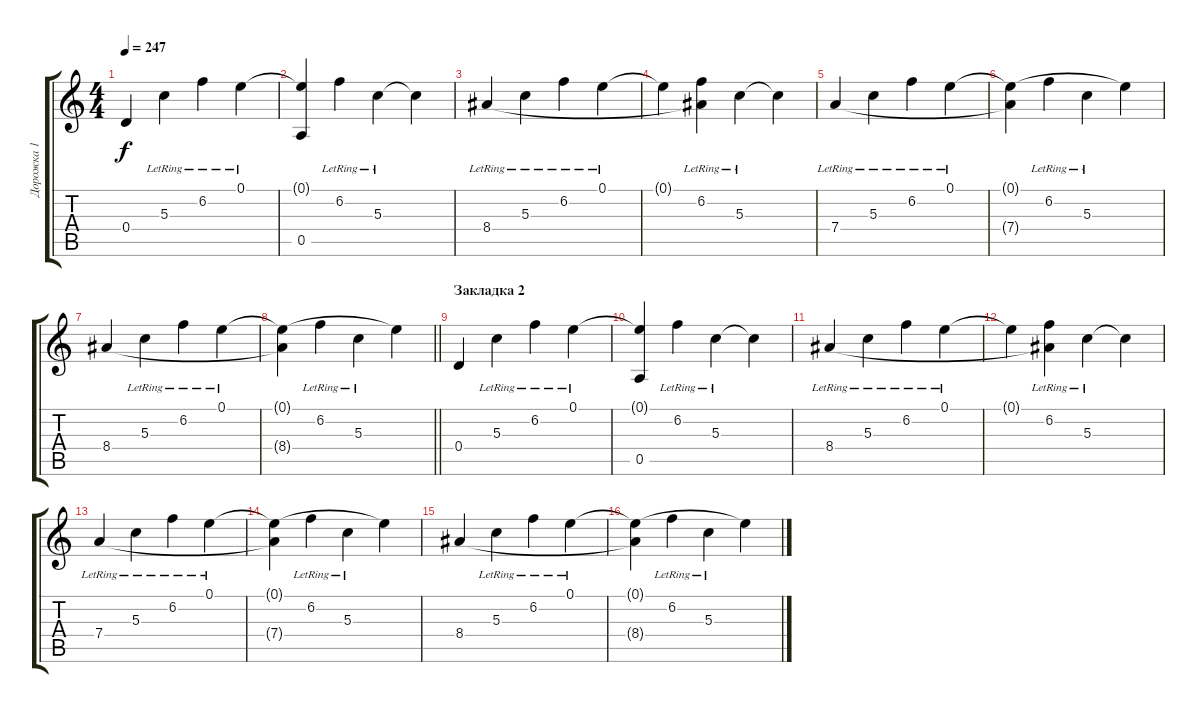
\track ("Дорожка 1" "Дорожка 1") {instrument acousticguitarnylon}
\staff {score tabs}
\tuning (E4 B3 G3 D3 A2 E2) {hide}
\ts (4 4)
\tempo 247
\clef g2
\ks c
0.4.4{dy f} 5.3{lr}.4 6.2{lr}.4 0.1{lr}.4 |
(0.1{t} 0.5).4 6.2{lr}.4 5.3{lr}.4 5.3{t}.4 |
8.4{lr}.4 5.3{lr}.4 6.2{lr}.4 0.1{lr}.4 |
0.1{t}.4 (6.2{lr} 8.4{t}).4 5.3{lr}.4 5.3{t}.4 |
7.4{lr}.4 5.3{lr}.4 6.2{lr}.4 0.1{lr}.4 |
(0.1{t} 7.4{t}).4 6.2{lr}.4 5.3{lr}.4 0.1{t}.4 |
8.4.4 5.3{lr}.4 6.2{lr}.4 0.1{lr}.4 |
\barLineRight lightlight
(0.1{t} 8.4{t}).4 6.2{lr}.4 5.3{lr}.4 0.1{t}.4 |
\section ("" "Закладка 2")
0.4.4 5.3{lr}.4 6.2{lr}.4 0.1{lr}.4 |
(0.1{t} 0.5).4 6.2{lr}.4 5.3{lr}.4 5.3{t}.4 |
8.4{lr}.4 5.3{lr}.4 6.2{lr}.4 0.1{lr}.4 |
0.1{t}.4 (6.2{lr} 8.4{t}).4 5.3{lr}.4 5.3{t}.4 |
7.4{lr}.4 5.3{lr}.4 6.2{lr}.4 0.1{lr}.4 |
(0.1{t} 7.4{t}).4 6.2{lr}.4 5.3{lr}.4 0.1{t}.4 |
8.4.4 5.3{lr}.4 6.2{lr}.4 0.1{lr}.4 |
(0.1{t} 8.4{t}).4 6.2{lr}.4 5.3{lr}.4 0.1{t}.4
